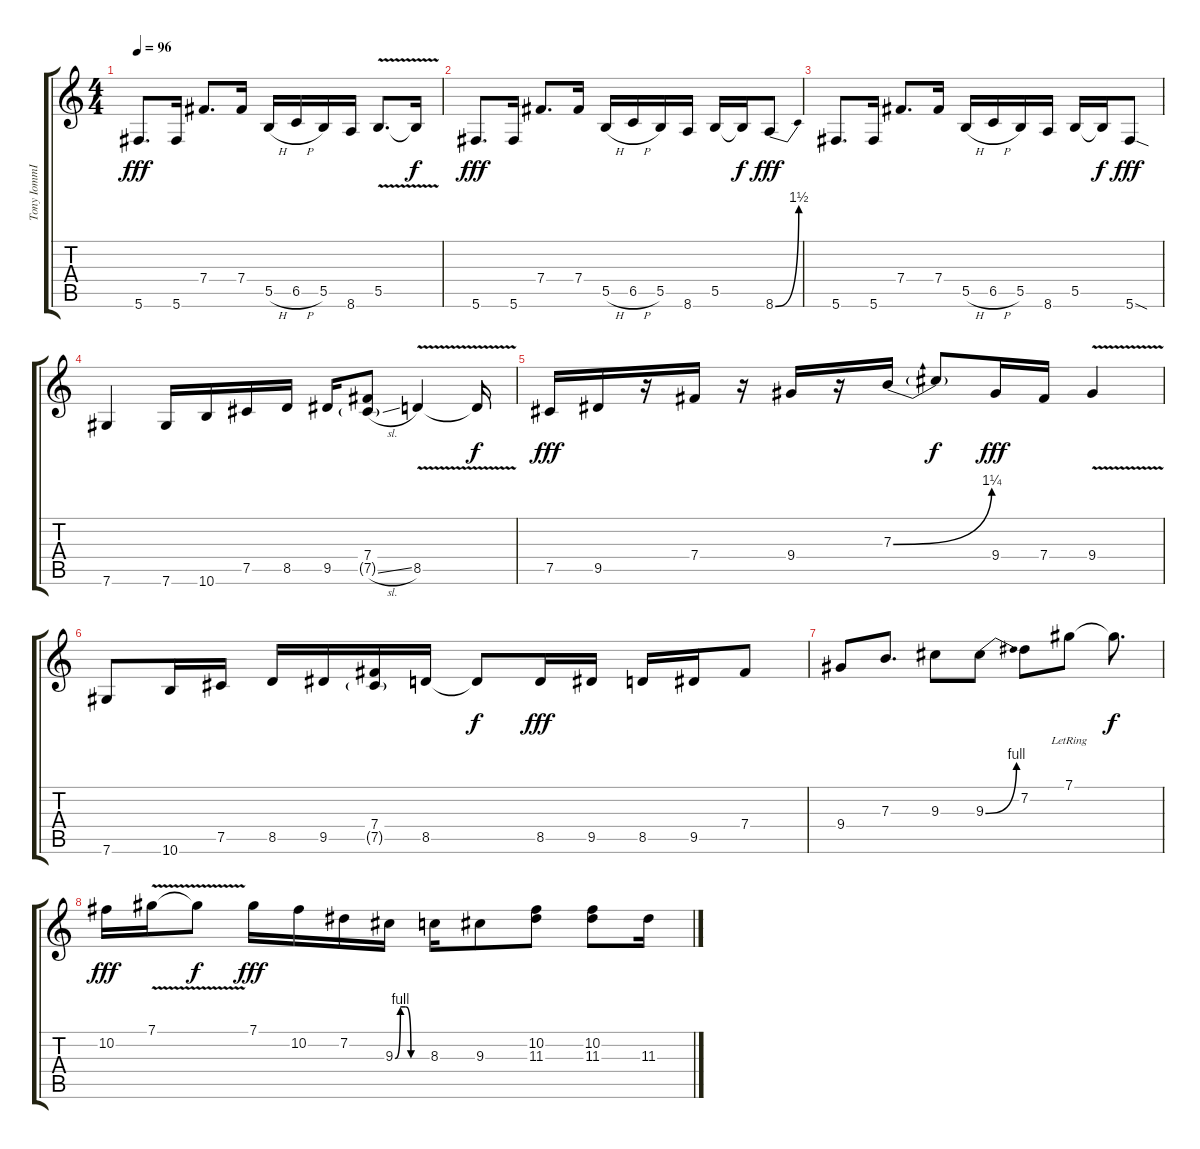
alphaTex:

\track ("Tony IommI Rhythm" "Tony IommI") {instrument distortionguitar}
\staff {score tabs}
\tuning (Db4 Ab3 E3 B2 Gb2 Db2) {hide}
\ts (4 4)
\tempo 96
\clef g2
\ks c
5.6.8{d dy fff} 5.6.16 7.4.8{d} 7.4.16 5.5{h}.16 6.5{h}.16 5.5.16 8.6.16 5.5{v}.8{d} 5.5{t}.16{dy f} |
5.6.8{d dy fff} 5.6.16 7.4.8{d} 7.4.16 5.5{h}.16 6.5{h}.16 5.5.16 8.6.16 5.5.16 5.5{t}.16{dy f} 8.6{be (bend 0 0 60 6)}.8{dy fff} |
5.6.8{d} 5.6.16 7.4.8{d} 7.4.16 5.5{h}.16 6.5{h}.16 5.5.16 8.6.16 5.5.16 5.5{t}.16{dy f} 5.6{sod}.8{dy fff} |
7.6.4 7.6.16 10.6.16 7.5.16 8.5.16 9.5.16 (7.4 7.5{sl g}).8 8.5{v}.4 8.5{t}.16{dy f} |
7.5.16{dy fff} 9.5.16 r.16 7.4.16 r.16 9.4.16 r.16 7.3{be (bend 0 0 60 5)}.16 7.3{t}.8{dy f} 9.4.16{dy fff} 7.4.16 9.4{v}.4 |
7.6.8 10.6.16 7.5.16 8.5.16 9.5.16 (7.4 7.5{g}).16 8.5.16 8.5{t}.8{dy f} 8.5.16{dy fff} 9.5.16 8.5.16 9.5.16 7.4.8 |
9.4.8 7.3.8{d} 9.3.8 9.3{be (bend 0 0 60 4)}.8 7.2.8 7.1{lr}.8 7.1{t}.8{d dy f} |
10.2.16{dy fff} 7.1{v}.16 7.1{t}.8{dy f} 7.1.16{dy fff} 10.2.16 7.2.16 9.3{be (custom 0 0 10 4 20 4 30 0 60 0)}.16 8.3.16 9.3.8 (10.2 11.3).8 (10.2 11.3).8 11.3{h}.16
